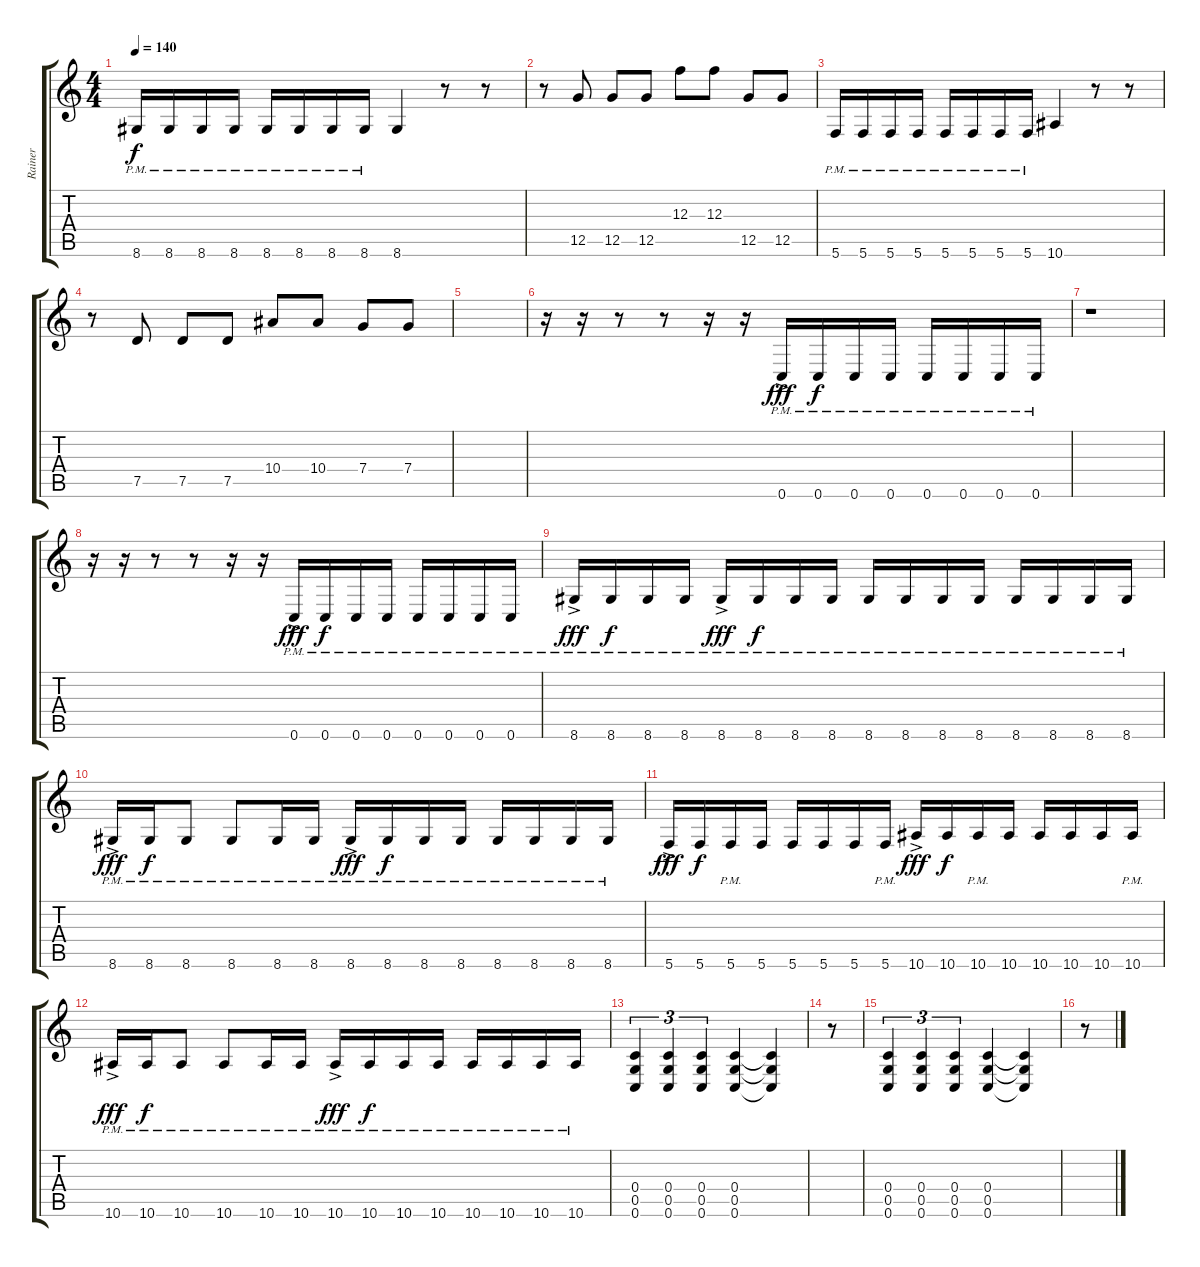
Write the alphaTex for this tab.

\track ("Rainer" "Rainer") {instrument distortionguitar}
\staff {score tabs}
\tuning (D4 A3 F3 C3 G2 C2) {hide}
\ts (4 4)
\tempo 140
\clef g2
\ks c
8.6{pm}.16{dy f} 8.6{pm}.16 8.6{pm}.16 8.6{pm}.16 8.6{pm}.16 8.6{pm}.16 8.6{pm}.16 8.6{pm}.16 8.6.4 r.8 r.8 |
r.8 12.5.8 12.5.8 12.5.8 12.3.8 12.3.8 12.5.8 12.5.8 |
5.6{pm}.16 5.6{pm}.16 5.6{pm}.16 5.6{pm}.16 5.6{pm}.16 5.6{pm}.16 5.6{pm}.16 5.6{pm}.16 10.6.4 r.8 r.8 |
r.8 7.5.8 7.5.8 7.5.8 10.4.8 10.4.8 7.4.8 7.4.8 |
|
r.16 r.16 r.8 r.8 r.16 r.16 0.6{ac pm}.16{dy fff} 0.6{pm}.16{dy f} 0.6{pm}.16 0.6{pm}.16 0.6{pm}.16 0.6{pm}.16 0.6{pm}.16 0.6{pm}.16 |
r.1 |
r.16 r.16 r.8 r.8 r.16 r.16 0.6{ac pm}.16{dy fff} 0.6{pm}.16{dy f} 0.6{pm}.16 0.6{pm}.16 0.6{pm}.16 0.6{pm}.16 0.6{pm}.16 0.6{pm}.16 |
8.6{ac pm}.16{dy fff} 8.6{pm}.16{dy f} 8.6{pm}.16 8.6{pm}.16 8.6{ac pm}.16{dy fff} 8.6{pm}.16{dy f} 8.6{pm}.16 8.6{pm}.16 8.6{pm}.16 8.6{pm}.16 8.6{pm}.16 8.6{pm}.16 8.6{pm}.16 8.6{pm}.16 8.6{pm}.16 8.6{pm}.16 |
8.6{ac pm}.16{dy fff} 8.6{pm}.16{dy f} 8.6{pm}.8 8.6{pm}.8 8.6{pm}.16 8.6{pm}.16 8.6{ac pm}.16{dy fff} 8.6{pm}.16{dy f} 8.6{pm}.16 8.6{pm}.16 8.6{pm}.16 8.6{pm}.16 8.6{pm}.16 8.6{pm}.16 |
5.6{ac}.16{dy fff} 5.6.16{dy f} 5.6{pm}.16 5.6.16 5.6.16 5.6.16 5.6.16 5.6{pm}.16 10.6{ac}.16{dy fff} 10.6.16{dy f} 10.6{pm}.16 10.6.16 10.6.16 10.6.16 10.6.16 10.6{pm}.16 |
10.6{ac pm}.16{dy fff} 10.6{pm}.16{dy f} 10.6{pm}.8 10.6{pm}.8 10.6{pm}.16 10.6{pm}.16 10.6{ac pm}.16{dy fff} 10.6{pm}.16{dy f} 10.6{pm}.16 10.6{pm}.16 10.6{pm}.16 10.6{pm}.16 10.6{pm}.16 10.6{pm}.16 |
(0.4 0.5 0.6).4{tu (3 2)} (0.4 0.5 0.6).4{tu (3 2)} (0.4 0.5 0.6).4{tu (3 2)} (0.4 0.5 0.6).4 (0.4{t} 0.5{t} 0.6{t}).4 |
r.8 |
(0.4 0.5 0.6).4{tu (3 2)} (0.4 0.5 0.6).4{tu (3 2)} (0.4 0.5 0.6).4{tu (3 2)} (0.4 0.5 0.6).4 (0.4{t} 0.5{t} 0.6{t}).4 |
r.8
